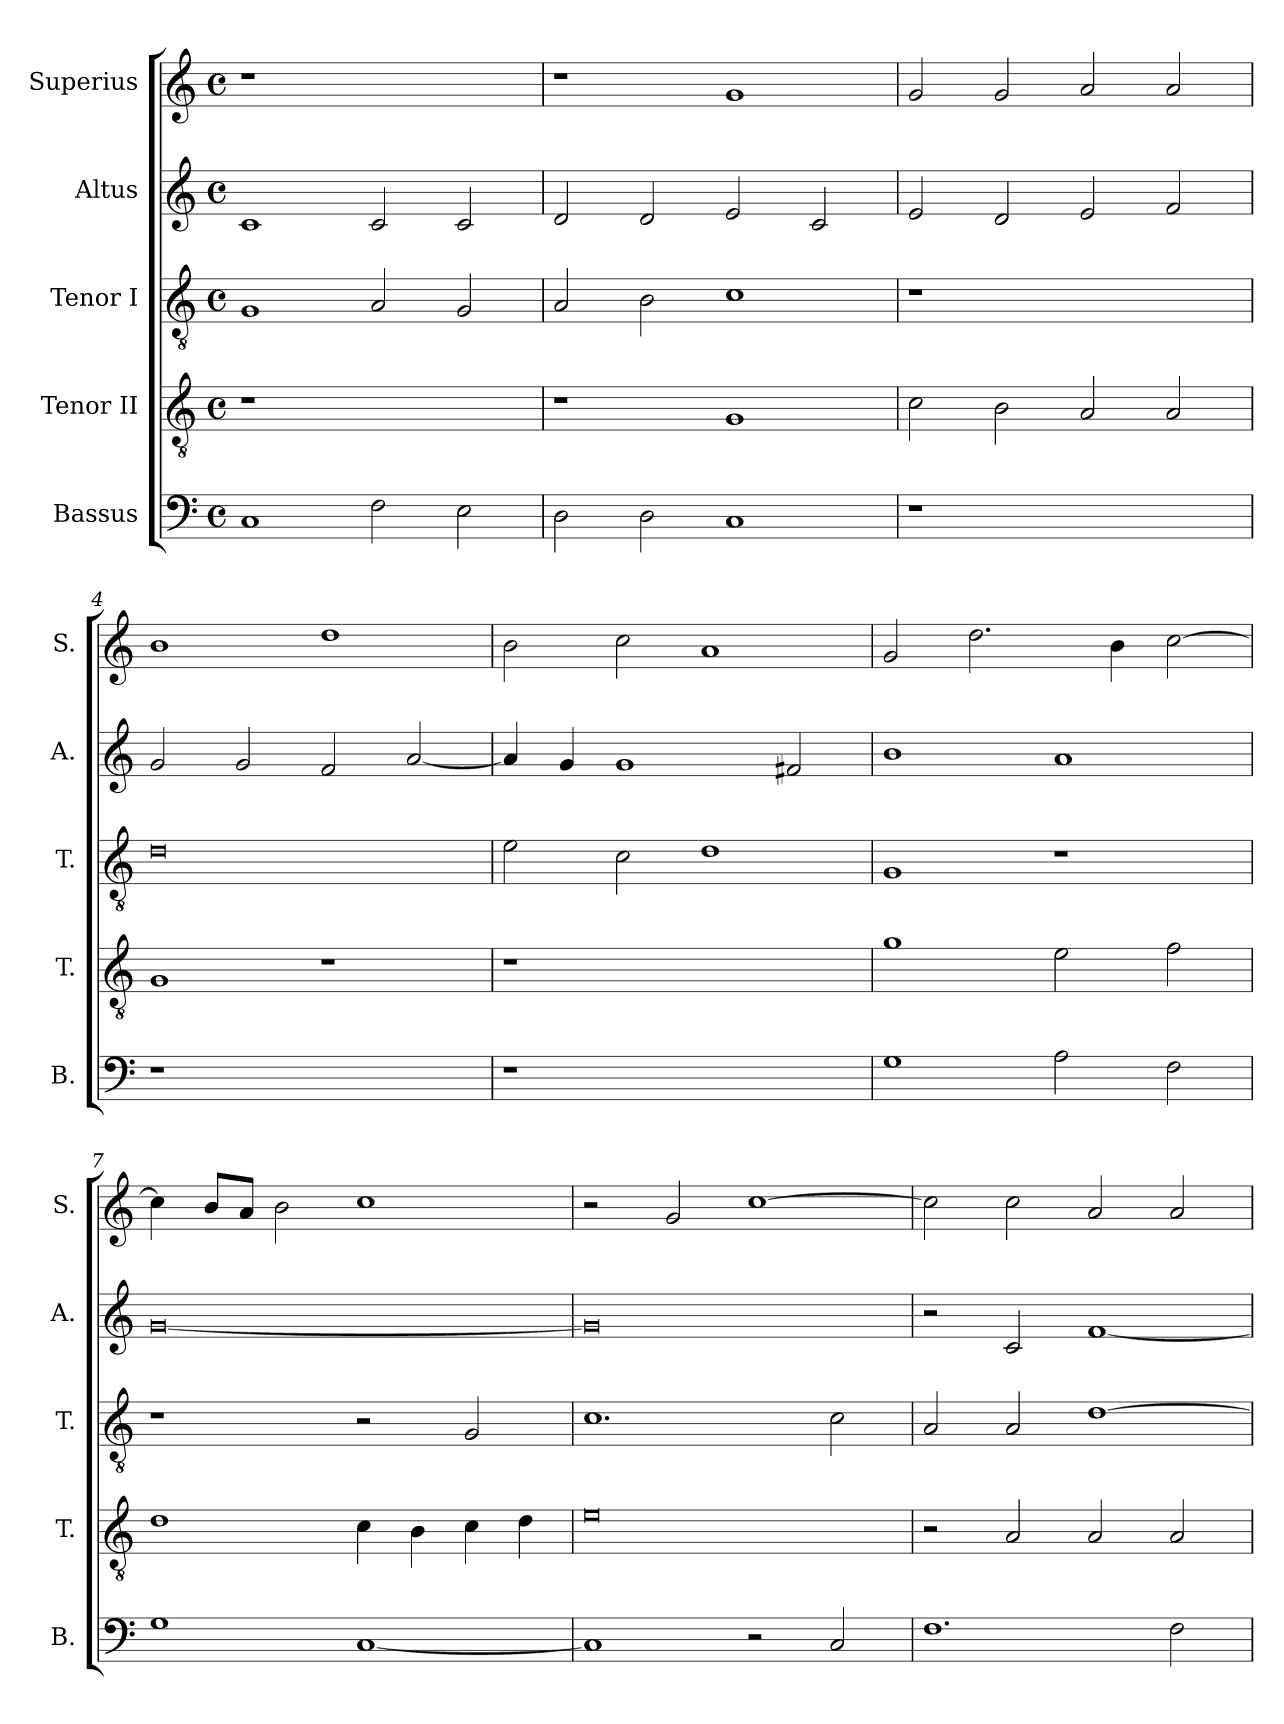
**kern	**kern	**kern	**kern	**kern
*part5	*part4	*part3	*part2	*part1
*staff5	*staff4	*staff3	*staff2	*staff1
*I"Bassus	*I"Tenor II	*I"Tenor I	*I"Altus	*I"Superius
*I'B.	*I'T.	*I'T.	*I'A.	*I'S.
!!LO:PB:g=z
*clefF4	*clefGv2	*clefGv2	*clefG2	*clefG2
*	*ITrd7c12	*ITrd7c12	*	*
*k[]	*k[]	*k[]	*k[]	*k[]
*C:	*C:	*C:	*C:	*C:
*M4/4	*M4/4	*M4/4	*M4/4	*M4/4
*met(c)	*met(c)	*met(c)	*met(c)	*met(c)
=1	=1	=1	=1	=1
!	!LO:N:vis=1	!	!	!LO:N:vis=1
1Ci	1r	1GGi	1ci	1r
2Fi\	1ryy	2AAi/	2ci/	1ryy
2Ei\	.	2GGi/	2ci/	.
=2	=2	=2	=2	=2
2Di\	1r	2AAi/	2di/	1r
2Di\	.	2BBi\	2di/	.
1Ci	1GGi	1Ci	2ei/	1gi
.	.	.	2ci/	.
=3	=3	=3	=3	=3
!LO:N:vis=1	!	!LO:N:vis=1	!	!
1r	2Ci\	1r	2ei/	2gi/
.	2BBi\	.	2di/	2gi/
1ryy	2AAi/	1ryy	2ei/	2ai/
.	2AAi/	.	2fi/	2ai/
=4	=4	=4	=4	=4
!LO:N:vis=1	!	!	!	!
1r	1GGi	0Di	2gi/	1bi
.	.	.	2gi/	.
1ryy	1r	.	2fi/	1ddi
.	.	.	[<2ai/	.
=5	=5	=5	=5	=5
!LO:N:vis=1	!LO:N:vis=1	!	!	!
1r	1r	2Ei\	4ai/]	2bi\
.	.	.	4gi/	.
.	.	2Ci\	1gi	2cci\
1ryy	1ryy	1Di	.	1ai
.	.	.	2f#Xi/	.
!!LO:LB:g=z
=6	=6	=6	=6	=6
1Gi	1Gi	1GGi	1bi	2gi/
.	.	.	.	2.ddi\
2Ai\	2Ei\	1r	1ai	.
.	.	.	.	4bi\
2Fi\	2Fi\	.	.	[>2cci\
=7	=7	=7	=7	=7
1Gi	1Di	1r	[<0gi	4cci\]
.	.	.	.	8bi/L
.	.	.	.	8ai/J
.	.	.	.	2bi\
[<1Ci	4Ci\	2r	.	1cci
.	4BBi\	.	.	.
.	4Ci\	2GGi/	.	.
.	4Di\	.	.	.
=8	=8	=8	=8	=8
1Ci]	0Ei	1.Ci	0gi]	2r
.	.	.	.	2gi/
2r	.	.	.	[>1cci
2Ci/	.	2Ci\	.	.
=9	=9	=9	=9	=9
1.Fi	2r	2AAi/	2r	2cci\]
.	2AAi/	2AAi/	2ci/	2cci\
.	2AAi/	[>1Di	[<1fi	2ai/
2Fi\	2AAi/	.	.	2ai/
=	=	=	=	=
*-	*-	*-	*-	*-
